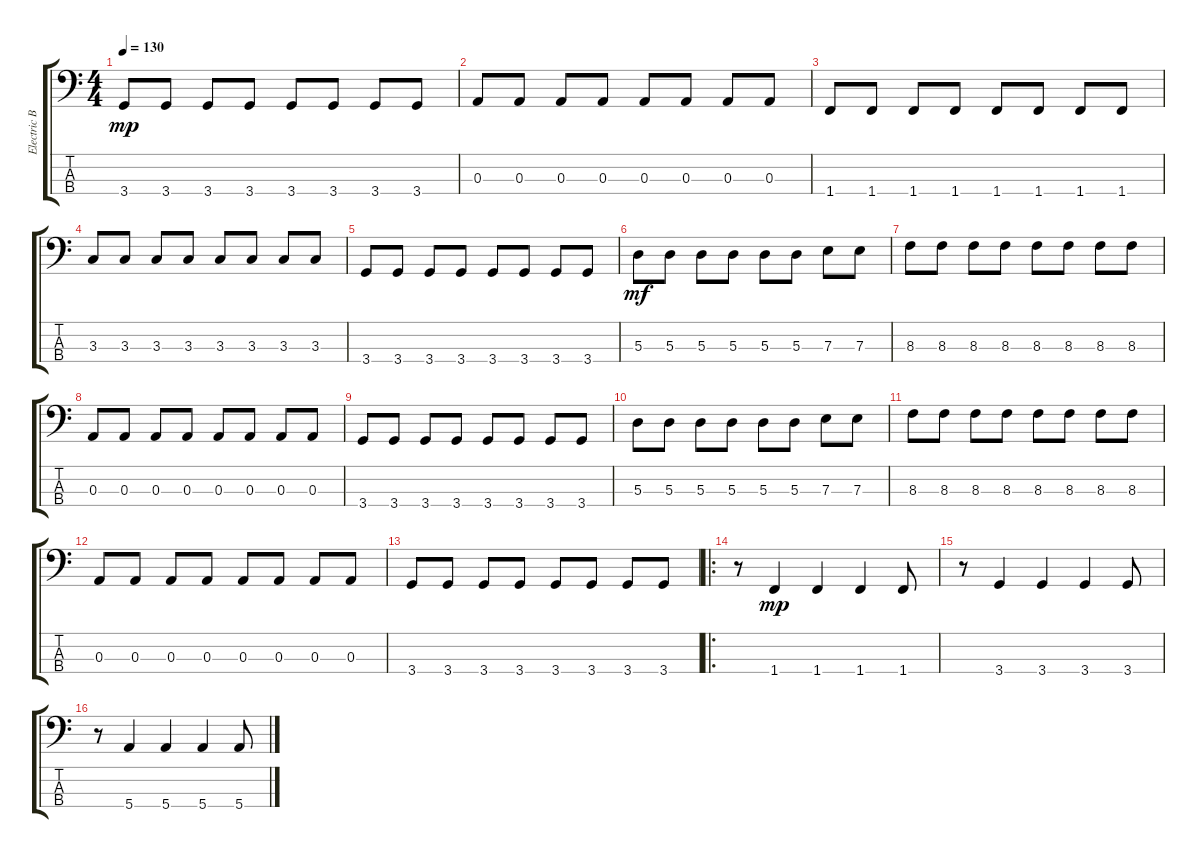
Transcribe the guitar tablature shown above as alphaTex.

\track ("Electric Bass" "Electric B") {instrument electricbassfinger}
\staff {score tabs}
\tuning (G2 D2 A1 E1) {hide}
\ts (4 4)
\tempo 130
\clef f4
\ks c
3.4.8{dy mp} 3.4.8 3.4.8 3.4.8 3.4.8 3.4.8 3.4.8 3.4.8 |
0.3.8 0.3.8 0.3.8 0.3.8 0.3.8 0.3.8 0.3.8 0.3.8 |
1.4.8 1.4.8 1.4.8 1.4.8 1.4.8 1.4.8 1.4.8 1.4.8 |
3.3.8 3.3.8 3.3.8 3.3.8 3.3.8 3.3.8 3.3.8 3.3.8 |
3.4.8 3.4.8 3.4.8 3.4.8 3.4.8 3.4.8 3.4.8 3.4.8 |
5.3.8{dy mf} 5.3.8 5.3.8 5.3.8 5.3.8 5.3.8 7.3.8 7.3.8 |
8.3.8 8.3.8 8.3.8 8.3.8 8.3.8 8.3.8 8.3.8 8.3.8 |
0.3.8 0.3.8 0.3.8 0.3.8 0.3.8 0.3.8 0.3.8 0.3.8 |
3.4.8 3.4.8 3.4.8 3.4.8 3.4.8 3.4.8 3.4.8 3.4.8 |
5.3.8 5.3.8 5.3.8 5.3.8 5.3.8 5.3.8 7.3.8 7.3.8 |
8.3.8 8.3.8 8.3.8 8.3.8 8.3.8 8.3.8 8.3.8 8.3.8 |
0.3.8 0.3.8 0.3.8 0.3.8 0.3.8 0.3.8 0.3.8 0.3.8 |
3.4.8 3.4.8 3.4.8 3.4.8 3.4.8 3.4.8 3.4.8 3.4.8 |
\ro
r.8 1.4.4{dy mp} 1.4.4 1.4.4 1.4.8 |
r.8 3.4.4 3.4.4 3.4.4 3.4.8 |
r.8 5.4.4 5.4.4 5.4.4 5.4.8
